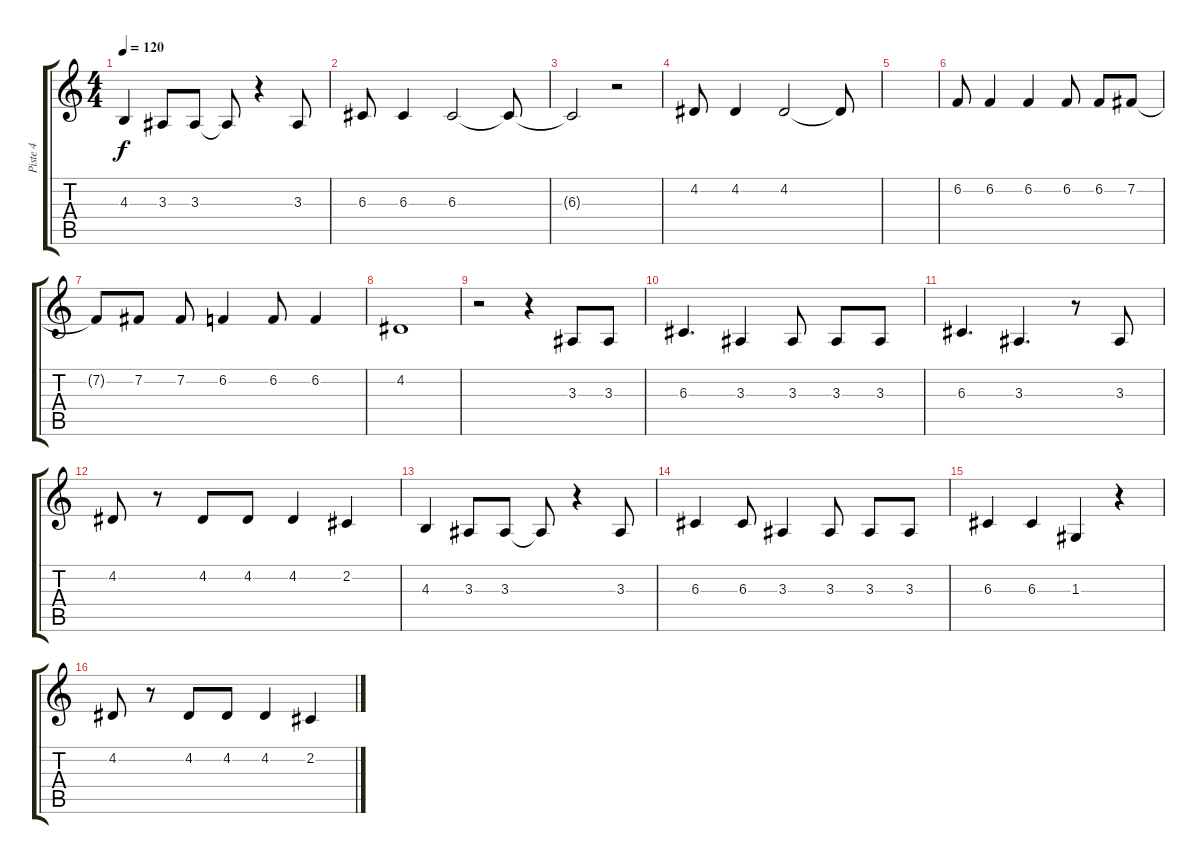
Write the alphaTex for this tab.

\track ("Piste 4" "Piste 4") {instrument altosax}
\staff {score tabs}
\tuning (E4 B3 G3 D3 A2 E2) {hide}
\ts (4 4)
\tempo 120
\clef g2
\ks c
4.3.4{dy f} 3.3.8 3.3.8 3.3{t}.8 r.4 3.3.8 |
6.3.8 6.3.4 6.3.2 6.3{t}.8 |
6.3{t}.2 r.2 |
4.2.8 4.2.4 4.2.2 4.2{t}.8 |
|
6.2.8 6.2.4 6.2.4 6.2.8 6.2.8 7.2.8 |
7.2{t}.8 7.2.8 7.2.8 6.2.4 6.2.8 6.2.4 |
4.2.1 |
r.2 r.4 3.3.8 3.3.8 |
6.3.4{d} 3.3.4 3.3.8 3.3.8 3.3.8 |
6.3.4{d} 3.3.4{d} r.8 3.3.8 |
4.2.8 r.8 4.2.8 4.2.8 4.2.4 2.2.4 |
4.3.4 3.3.8 3.3.8 3.3{t}.8 r.4 3.3.8 |
6.3.4 6.3.8 3.3.4 3.3.8 3.3.8 3.3.8 |
6.3.4 6.3.4 1.3.4 r.4 |
4.2.8 r.8 4.2.8 4.2.8 4.2.4 2.2.4
